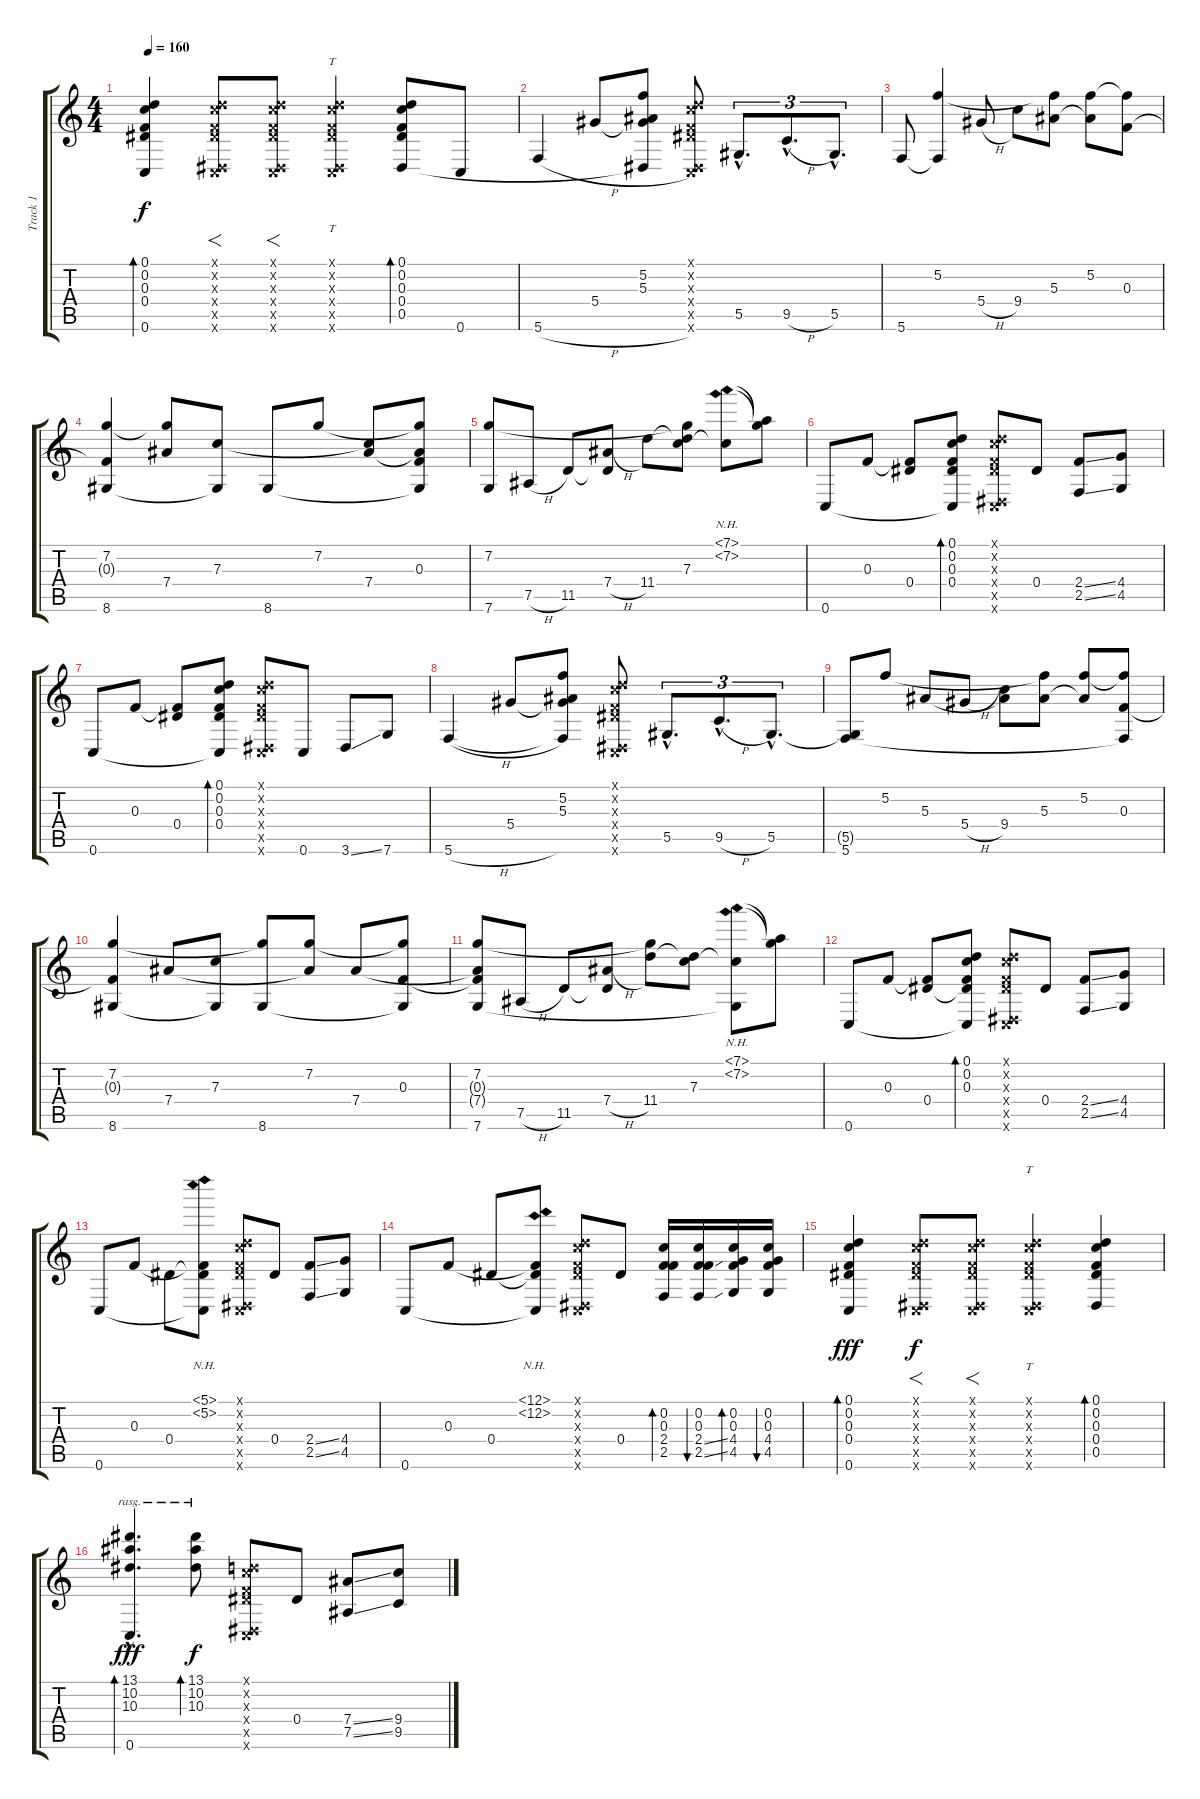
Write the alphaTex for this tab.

\track ("Track 1" "Track 1") {instrument acousticguitarsteel}
\staff {score tabs}
\tuning (D4 C4 F3 Eb3 Eb2 C2) {hide}
\ts (4 4)
\tempo 160
\clef g2
\ks c
(0.1 0.2 0.3 0.4 0.6).4{bd 60 dy f} (0.1{x} 0.2{x} 0.3{x} 0.4{x} 0.5{x} 0.6{x}).8{f} (0.1{x} 0.2{x} 0.3{x} 0.4{x} 0.5{x} 0.6{x}).8{f} (0.1{x} 0.2{x} 0.3{x} 0.4{x} 0.5{x} 0.6{x}).4{tt} (0.1 0.2 0.3 0.4 0.5).8{bd 30} 0.6.8 |
5.6{h}.4 5.4.8 (5.2 5.3 5.4{t} 0.5{t}).8 (0.1{x} 0.2{x} 0.3{x} 0.4{x} 0.5{x} 0.6{x}).8 5.5{hac}.8{d tu (3 2)} 9.5{h hac}.8{d tu (3 2)} 5.5{hac}.8{d tu (3 2)} |
5.6.8 (5.2 5.6{t}).4 5.4{h}.8 9.4.8 (5.2{t} 5.3).8 (5.2 5.3{t}).8 (5.2{t} 0.3).8 |
(7.2 0.3{t} 8.6).4 (7.2{t} 7.4).8 (7.3 8.6{t}).8 8.6.8 7.2.8 (7.3{t} 7.4).8 (7.2{t} 0.3 7.4{t} 8.6{t}).8 |
(7.2 7.6).8 7.5{h}.8 11.5.8 (7.4{h} 11.5{t}).8 11.4.8 (7.2{t} 7.3 11.4{t}).8 (7.1{nh} 7.2{nh} 7.3{t}).8 (7.1{t} 7.2{t}).8 |
0.6.8 0.3.8 (0.3{t} 0.4).8 (0.1 0.2 0.3 0.4 0.6{t}).8{bd 60} (0.1{x} 0.2{x} 0.3{x} 0.4{x} 0.5{x} 0.6{x}).8 0.4.8 (2.4{ss} 2.5{ss}).8 (4.4 4.5).8 |
0.6.8 0.3.8 (0.3{t} 0.4).8 (0.1 0.2 0.3 0.4 0.6{t}).8{bd 60} (0.1{x} 0.2{x} 0.3{x} 0.4{x} 0.5{x} 0.6{x}).8 0.6.8 3.6{ss}.8 7.6.8 |
5.6{h}.4 5.4.8 (5.2 5.3 5.4{t} 5.6{t}).8 (0.1{x} 0.2{x} 0.3{x} 0.4{x} 0.5{x} 0.6{x}).8 5.5{hac}.8{d tu (3 2)} 9.5{h hac}.8{d tu (3 2)} 5.5{hac}.8{d tu (3 2)} |
(5.5{t} 5.6).8 5.2.8 5.3.8 5.4{h}.8 (5.3{t} 9.4).8 (5.2{t} 5.3).8 (5.2 5.3{t}).8 (5.2{t} 0.3 5.6{t}).8 |
(7.2 0.3{t} 8.6).4 7.4.8 (7.3 8.6{t}).8 (7.2{t} 8.6).8 (7.2 7.4{t}).8 7.4.8 (7.2{t} 0.3 8.6{t}).8 |
(7.2 0.3{t} 7.4{t} 7.6).8 7.5{h}.8 11.5.8 (7.4{h} 11.5{t}).8 (7.2{t} 11.4).8 (7.3 11.4{t}).8 (7.1{nh} 7.2{nh} 7.3{t} 7.6{t}).8 (7.1{t} 7.2{t}).8 |
0.6.8 0.3.8 (0.3{t} 0.4).8 (0.1 0.2 0.3 0.4{t} 0.6{t}).8{bd 60} (0.1{x} 0.2{x} 0.3{x} 0.4{x} 0.5{x} 0.6{x}).8 0.4.8 (2.4{ss} 2.5{ss}).8 (4.4 4.5).8 |
0.6.8 0.3.8 0.4.8 (5.1{nh} 5.2{nh} 0.3{t} 0.4{t} 0.6{t}).8 (0.1{x} 0.2{x} 0.3{x} 0.4{x} 0.5{x} 0.6{x}).8 0.4.8 (2.4{ss} 2.5{ss}).8 (4.4 4.5).8 |
0.6.8 0.3.8 0.4.8 (12.1{nh} 12.2{nh} 0.3{t} 0.4{t} 0.6{t}).8 (0.1{x} 0.2{x} 0.3{x} 0.4{x} 0.5{x} 0.6{x}).8 0.4.8 (0.2 0.3 2.4 2.5).16{bd 30} (0.2 0.3 2.4{ss} 2.5{ss}).16{bu 30} (0.2 0.3 4.4 4.5).16{bd 30} (0.2 0.3 4.4 4.5).16{bu 30} |
(0.1 0.2 0.3 0.4 0.6).4{bd 60 dy fff} (0.1{x} 0.2{x} 0.3{x} 0.4{x} 0.5{x} 0.6{x}).8{f dy f} (0.1{x} 0.2{x} 0.3{x} 0.4{x} 0.5{x} 0.6{x}).8{f} (0.1{x} 0.2{x} 0.3{x} 0.4{x} 0.5{x} 0.6{x}).4{tt} (0.1 0.2 0.3 0.4 0.5).4{bd 30} |
(13.1{hac} 10.2{hac} 10.3{hac} 0.6{hac}).4{d bd 120 rasg ii dy fff} (13.1 10.2 10.3).8{bd 60 rasg ii dy f} (0.1{x} 0.2{x} 0.3{x} 0.4{x} 0.5{x} 0.6{x}).8 0.4.8 (7.4{ss} 7.5{ss}).8 (9.4 9.5).8
